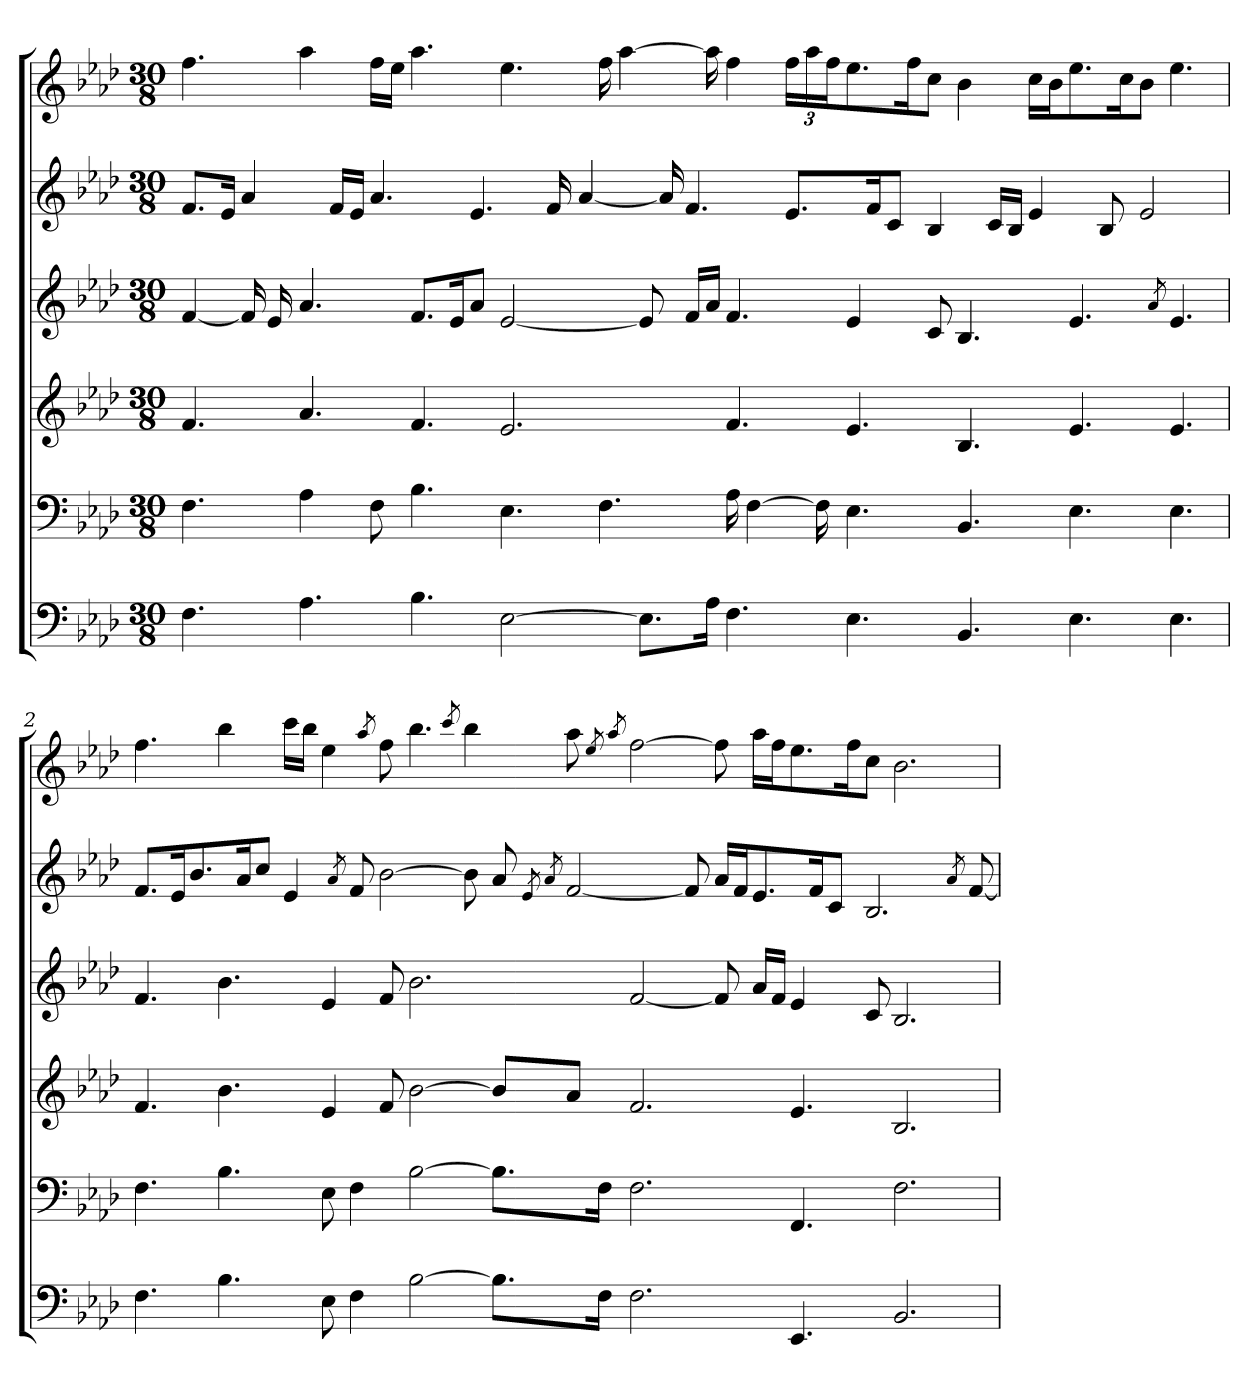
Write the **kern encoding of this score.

**kern	**kern	**kern	**kern	**kern	**kern
*part6	*part5	*part4	*part3	*part2	*part1
*staff6	*staff5	*staff4	*staff3	*staff2	*staff1
*clefF4	*clefF4	*clefG2	*clefG2	*clefG2	*clefG2
*k[b-e-a-d-]	*k[b-e-a-d-]	*k[b-e-a-d-]	*k[b-e-a-d-]	*k[b-e-a-d-]	*k[b-e-a-d-]
*M30/8	*M30/8	*M30/8	*M30/8	*M30/8	*M30/8
=1	=1	=1	=1	=1	=1
4.F	4.F	4.f	[4f	8.f/L	4.ff
.	.	.	.	16e-/Jk	.
.	.	.	16f]	4a-	.
.	.	.	16e-	.	.
4.A-	4A-	4.a-	4.a-	.	4aa-
.	.	.	.	16f/LL	.
.	.	.	.	16e-/JJ	.
.	8F	.	.	4.a-	16ff\LL
.	.	.	.	.	16ee-\JJ
4.B-	4.B-	4.f	8.f/L	.	4.aa-
.	.	.	16e-/K	.	.
.	.	.	8a-/J	4.e-	.
[2E-	4.E-	2.e-	[2e-	.	4.ee-
.	.	.	.	16f	.
.	.	.	.	[4a-	.
.	4.F	.	.	.	16ff
.	.	.	.	.	[4aa-
8.E-\L]	.	.	8e-]	.	.
.	.	.	.	16a-]	.
.	.	.	16f/LL	4.f	.
16A-\Jk	.	.	16a-/JJ	.	16aa-]
4.F	16A-	4.f	4.f	.	4ff
.	[4F	.	.	.	.
.	.	.	.	8.e-/L	24ff\LL
.	.	.	.	.	24aa-\
.	16F]	.	.	.	.
.	.	.	.	.	24ff\J
4.E-	4.E-	4.e-	4e-	.	8.ee-\
.	.	.	.	16f/K	.
.	.	.	.	8c/J	.
.	.	.	.	.	16ff\K
.	.	.	8c	4B-	8cc\J
4.BB-	4.BB-	4.B-	4.B-	.	4b-
.	.	.	.	16c/LL	.
.	.	.	.	16B-/JJ	.
.	.	.	.	4e-	16cc\LL
.	.	.	.	.	16b-\J
4.E-	4.E-	4.e-	4.e-	.	8.ee-\
.	.	.	.	8B-	.
.	.	.	.	.	16cc\K
.	.	.	.	2e-	8b-\J
.	.	.	8qa-	.	.
4.E-	4.E-	4.e-	4.e-	.	4.ee-
=2	=2	=2	=2	=2	=2
4.F	4.F	4.f	4.f	8.f/L	4.ff
.	.	.	.	16e-/K	.
.	.	.	.	8.b-/	.
4.B-	4.B-	4.b-	4.b-	.	4bb-
.	.	.	.	16a-/K	.
.	.	.	.	8cc/J	.
.	.	.	.	4e-	16ccc\LL
.	.	.	.	.	16bb-\JJ
8E-	8E-	4e-	4e-	.	4ee-
.	.	.	.	8qa-	.
4F	4F	.	.	8f	.
.	.	.	.	.	8qaa-
.	.	8f	8f	[2b-	8ff
[2B-	[2B-	[2b-	2.b-	.	4.bb-
.	.	.	.	.	8qccc
.	.	.	.	8b-]	4bb-
8.B-\L]	8.B-\L]	8b-/L]	.	8a-	.
.	.	.	.	8qe-	.
.	.	.	.	8qa-	.
.	.	8a-/J	.	[2f	8aa-
16F\Jk	16F\Jk	.	.	.	.
.	.	.	.	.	8qee-
.	.	.	.	.	8qaa-
2.F	2.F	2.f	[2f	.	[2ff
.	.	.	.	8f]	.
.	.	.	8f]	16a-/LL	8ff]
.	.	.	.	16f/J	.
.	.	.	16a-/LL	8.e-/	16aa-\LL
.	.	.	16f/JJ	.	16ff\J
4.EE-	4.FF	4.e-	4e-	.	8.ee-\
.	.	.	.	16f/K	.
.	.	.	.	8c/J	.
.	.	.	.	.	16ff\K
.	.	.	8c	2.B-	8cc\J
2.BB-	2.F	2.B-	2.B-	.	2.b-
.	.	.	.	8qa-	.
.	.	.	.	[8f	.
=	=	=	=	=	=
*-	*-	*-	*-	*-	*-
